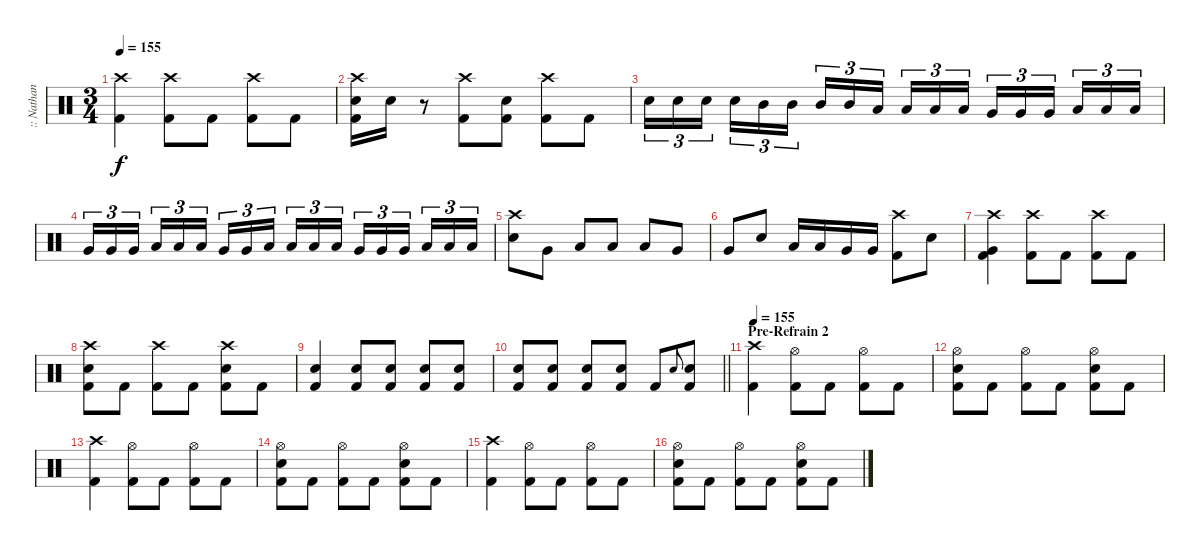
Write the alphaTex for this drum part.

\track (":: Nathan Jonas Jordison #1 ::" ":: Nathan ") {instrument percussion}
\staff {score}
\articulation defaults
\ts (3 4)
\tempo 155
\clef neutral
\ks c
("Crash high (hit)" "Kick (hit) 2").4{dy f} ("Crash high (hit)" "Kick (hit) 2").8 "Kick (hit) 2".8 ("Crash high (hit)" "Kick (hit) 2").8 "Kick (hit) 2".8 |
("Crash high (hit)" "Electric Snare (hit)" "Kick (hit) 2").16 "Electric Snare (hit)".16 r.8 ("Crash high (hit)" "Kick (hit) 2").8 ("Electric Snare (hit)" "Kick (hit) 2").8 ("Crash high (hit)" "Kick (hit) 2").8 "Kick (hit) 2".8 |
"Electric Snare (hit)".16{tu (3 2)} "Electric Snare (hit)".16{tu (3 2)} "Electric Snare (hit)".16{tu (3 2) beam splitsecondary} "Electric Snare (hit)".16{tu (3 2)} "Mid Tom (hit)".16{tu (3 2)} "Mid Tom (hit)".16{tu (3 2)} "Mid Tom (hit)".16{tu (3 2)} "Mid Tom (hit)".16{tu (3 2)} "Low Tom (hit)".16{tu (3 2) beam splitsecondary} "Low Tom (hit)".16{tu (3 2)} "Low Tom (hit)".16{tu (3 2)} "Low Tom (hit)".16{tu (3 2)} "Very Low Tom (hit)".16{tu (3 2)} "Very Low Tom (hit)".16{tu (3 2)} "Very Low Tom (hit)".16{tu (3 2) beam splitsecondary} "Low Floor Tom (hit)".16{tu (3 2)} "Low Floor Tom (hit)".16{tu (3 2)} "Low Floor Tom (hit)".16{tu (3 2)} |
"Very Low Tom (hit)".16{tu (3 2)} "Very Low Tom (hit)".16{tu (3 2)} "Very Low Tom (hit)".16{tu (3 2) beam splitsecondary} "Low Tom (hit)".16{tu (3 2)} "Low Tom (hit)".16{tu (3 2)} "Low Tom (hit)".16{tu (3 2)} "Very Low Tom (hit)".16{tu (3 2)} "Very Low Tom (hit)".16{tu (3 2)} "Low Tom (hit)".16{tu (3 2) beam splitsecondary} "Low Tom (hit)".16{tu (3 2)} "Low Tom (hit)".16{tu (3 2)} "Low Tom (hit)".16{tu (3 2)} "Very Low Tom (hit)".16{tu (3 2)} "Very Low Tom (hit)".16{tu (3 2)} "Very Low Tom (hit)".16{tu (3 2) beam splitsecondary} "Low Floor Tom (hit)".16{tu (3 2)} "Low Floor Tom (hit)".16{tu (3 2)} "Low Floor Tom (hit)".16{tu (3 2)} |
("Crash high (hit)" "Electric Snare (hit)").8 "Very Low Tom (hit)".8 "Low Floor Tom (hit)".8 "Low Tom (hit)".8 "Low Floor Tom (hit)".8 "Very Low Tom (hit)".8 |
"Very Low Tom (hit)".8 "Electric Snare (hit)".8 "Low Tom (hit)".16 "Low Tom (hit)".16 "Very Low Tom (hit)".16 "Very Low Tom (hit)".16 ("Crash high (hit)" "Kick (hit) 2").8 "Electric Snare (hit)".8 |
("Crash high (hit)" "Very Low Tom (hit)" "Kick (hit) 2").4 ("Crash high (hit)" "Kick (hit) 2").8 "Kick (hit) 2".8 ("Crash high (hit)" "Kick (hit) 2").8 "Kick (hit) 2".8 |
("Crash high (hit)" "Electric Snare (hit)" "Kick (hit) 2").8 "Kick (hit) 2".8 ("Crash high (hit)" "Kick (hit) 2").8 "Kick (hit) 2".8 ("Crash high (hit)" "Electric Snare (hit)" "Kick (hit) 2").8 "Kick (hit) 2".8 |
("Electric Snare (hit)" "Kick (hit) 2").4 ("Electric Snare (hit)" "Kick (hit) 2").8 ("Electric Snare (hit)" "Kick (hit) 2").8 ("Electric Snare (hit)" "Kick (hit) 2").8 ("Electric Snare (hit)" "Kick (hit) 2").8 |
\barLineRight lightlight
("Electric Snare (hit)" "Kick (hit) 2").8 ("Electric Snare (hit)" "Kick (hit) 2").8 ("Electric Snare (hit)" "Kick (hit) 2").8 ("Electric Snare (hit)" "Kick (hit) 2").8 "Kick (hit) 2".8 "Electric Snare (hit)".8{gr onbeat} ("Electric Snare (hit)" "Kick (hit) 2").8 |
\section ("" "Pre-Refrain 2")
\tempo 155
("Crash high (hit)" "Kick (hit) 2").4 ("Hi-Hat (open)" "Kick (hit) 2").8 "Kick (hit) 2".8 ("Hi-Hat (open)" "Kick (hit) 2").8 "Kick (hit) 2".8 |
("Hi-Hat (open)" "Electric Snare (hit)" "Kick (hit) 2").8 "Kick (hit) 2".8 ("Hi-Hat (open)" "Kick (hit) 2").8 "Kick (hit) 2".8 ("Hi-Hat (open)" "Electric Snare (hit)" "Kick (hit) 2").8 "Kick (hit) 2".8 |
("Crash high (hit)" "Kick (hit) 2").4 ("Hi-Hat (open)" "Kick (hit) 2").8 "Kick (hit) 2".8 ("Hi-Hat (open)" "Kick (hit) 2").8 "Kick (hit) 2".8 |
("Hi-Hat (open)" "Electric Snare (hit)" "Kick (hit) 2").8 "Kick (hit) 2".8 ("Hi-Hat (open)" "Kick (hit) 2").8 "Kick (hit) 2".8 ("Hi-Hat (open)" "Electric Snare (hit)" "Kick (hit) 2").8 "Kick (hit) 2".8 |
("Crash high (hit)" "Kick (hit) 2").4 ("Hi-Hat (open)" "Kick (hit) 2").8 "Kick (hit) 2".8 ("Hi-Hat (open)" "Kick (hit) 2").8 "Kick (hit) 2".8 |
("Hi-Hat (open)" "Electric Snare (hit)" "Kick (hit) 2").8 "Kick (hit) 2".8 ("Hi-Hat (open)" "Kick (hit) 2").8 "Kick (hit) 2".8 ("Hi-Hat (open)" "Electric Snare (hit)" "Kick (hit) 2").8 "Kick (hit) 2".8
